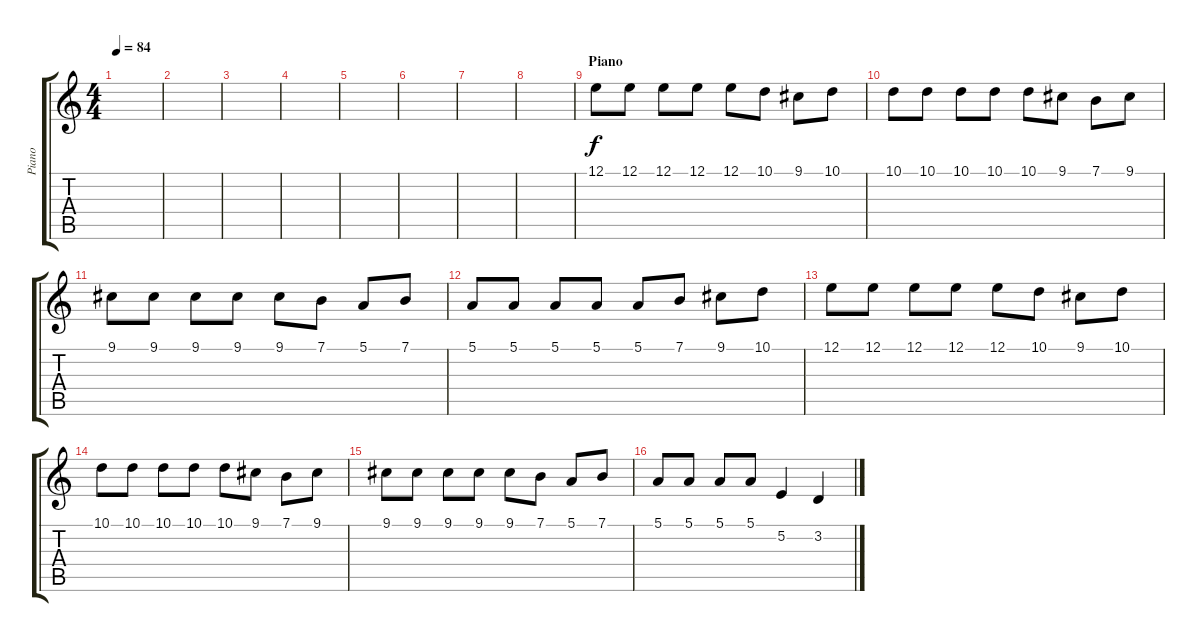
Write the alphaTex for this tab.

\track ("Piano" "Piano") {instrument acousticgrandpiano}
\staff {score tabs}
\tuning (E4 B3 G3 D3 A2 E2) {hide}
\ts (4 4)
\tempo 84
\clef g2
\ks c
|
|
|
|
|
|
|
|
\section ("" "Piano")
12.1.8 12.1.8 12.1.8 12.1.8 12.1.8 10.1.8 9.1.8 10.1.8 |
10.1.8 10.1.8 10.1.8 10.1.8 10.1.8 9.1.8 7.1.8 9.1.8 |
9.1.8 9.1.8 9.1.8 9.1.8 9.1.8 7.1.8 5.1.8 7.1.8 |
5.1.8 5.1.8 5.1.8 5.1.8 5.1.8 7.1.8 9.1.8 10.1.8 |
12.1.8 12.1.8 12.1.8 12.1.8 12.1.8 10.1.8 9.1.8 10.1.8 |
10.1.8 10.1.8 10.1.8 10.1.8 10.1.8 9.1.8 7.1.8 9.1.8 |
9.1.8 9.1.8 9.1.8 9.1.8 9.1.8 7.1.8 5.1.8 7.1.8 |
5.1.8 5.1.8 5.1.8 5.1.8 5.2.4 3.2.4
